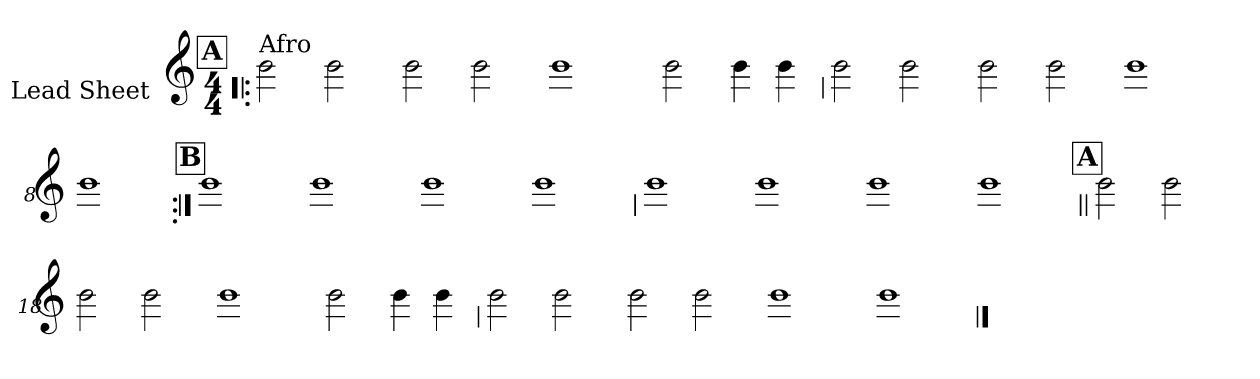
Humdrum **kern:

**kern
*part1
*staff1
*I"Lead Sheet
*stria0
*clefG2
*k[]
*C:
*M4/4
!!LO:REH:place=s1:a:t=A
=1!|:
!LO:TX:a:t=Afro
2b
2b
=2-
2b
2b
=3-
1b
=4-
2b
4b
4b
!!LO:LB:g=z
=5
2b
2b
=6-
2b
2b
=7-
1b
=8-
1b
!!LO:LB:g=z
!!LO:REH:place=s1:a:t=B
=9:|!
1b
=10-
1b
=11-
1b
=12-
1b
!!LO:LB:g=z
=13
1b
=14-
1b
=15-
1b
=16-
1b
!!LO:LB:g=z
!!LO:REH:place=s1:a:t=A
=17||
2b
2b
=18-
2b
2b
=19-
1b
=20-
2b
4b
4b
!!LO:LB:g=z
=21
2b
2b
=22-
2b
2b
=23-
1b
=24-
1b
==
*-
